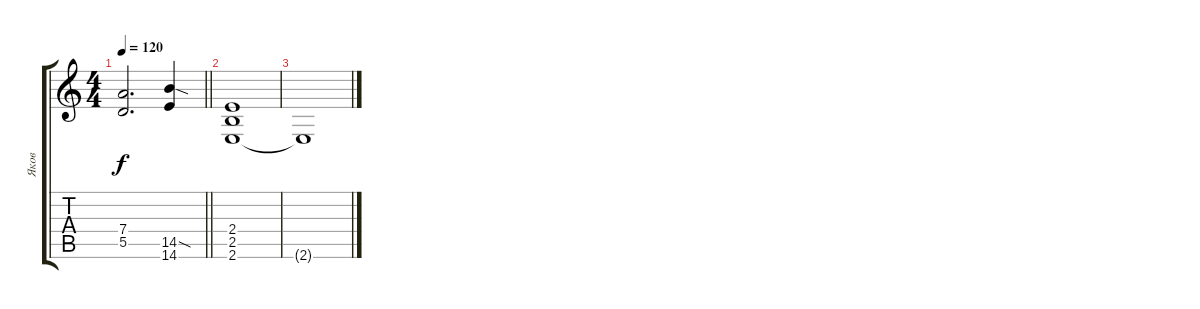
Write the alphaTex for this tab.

\track ("Яков" "Яков") {instrument distortionguitar}
\staff {score tabs}
\tuning (E4 B3 G3 D3 A2 D2) {hide}
\ts (4 4)
\tempo 120
\clef g2
\barLineRight lightlight
\ks c
(7.4{t} 5.5).2{d dy f} (14.5{sod} 14.6).4 |
(2.4 2.5 2.6).1 |
2.6{t}.1
